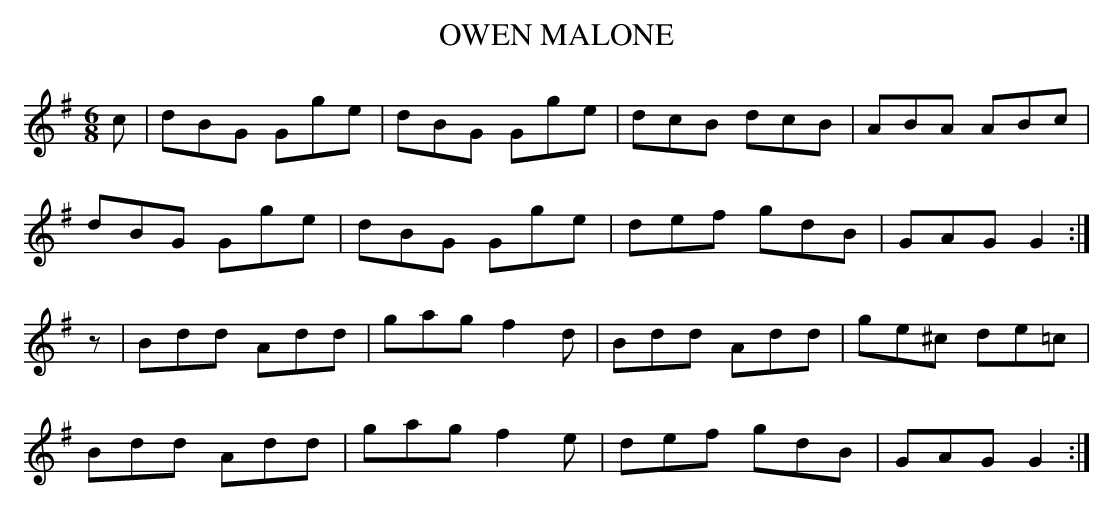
X:1
T:OWEN MALONE
M:6/8
L:1/8
K:G
c|dBG Gge|dBG Gge|dcB dcB|ABA ABc|
dBG Gge|dBG Gge|def gdB|GAG G2 :|
z|Bdd Add|gag f2d|Bdd Add|ge^c de=c|
Bdd Add|gag f2e|def gdB|GAG G2 :|
